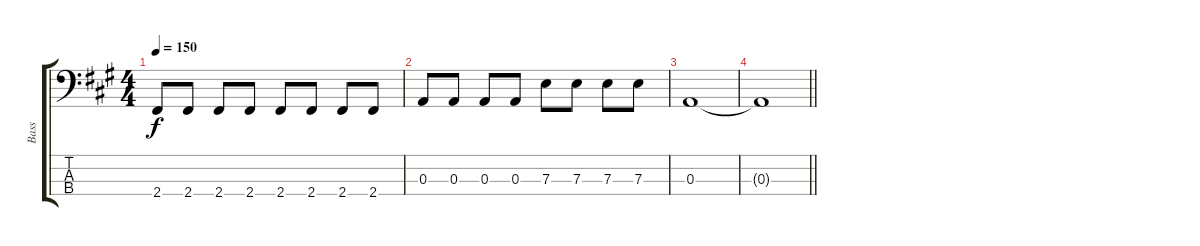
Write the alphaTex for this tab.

\track ("Bass" "Bass") {instrument electricbassfinger}
\staff {score tabs}
\tuning (G2 D2 A1 E1) {hide}
\ts (4 4)
\tempo 150
\clef f4
\ks f#minor
2.4.8{dy f} 2.4.8 2.4.8 2.4.8 2.4.8 2.4.8 2.4.8 2.4.8 |
0.3.8 0.3.8 0.3.8 0.3.8 7.3.8 7.3.8 7.3.8 7.3.8 |
0.3.1 |
\barLineRight lightlight
0.3{t}.1
